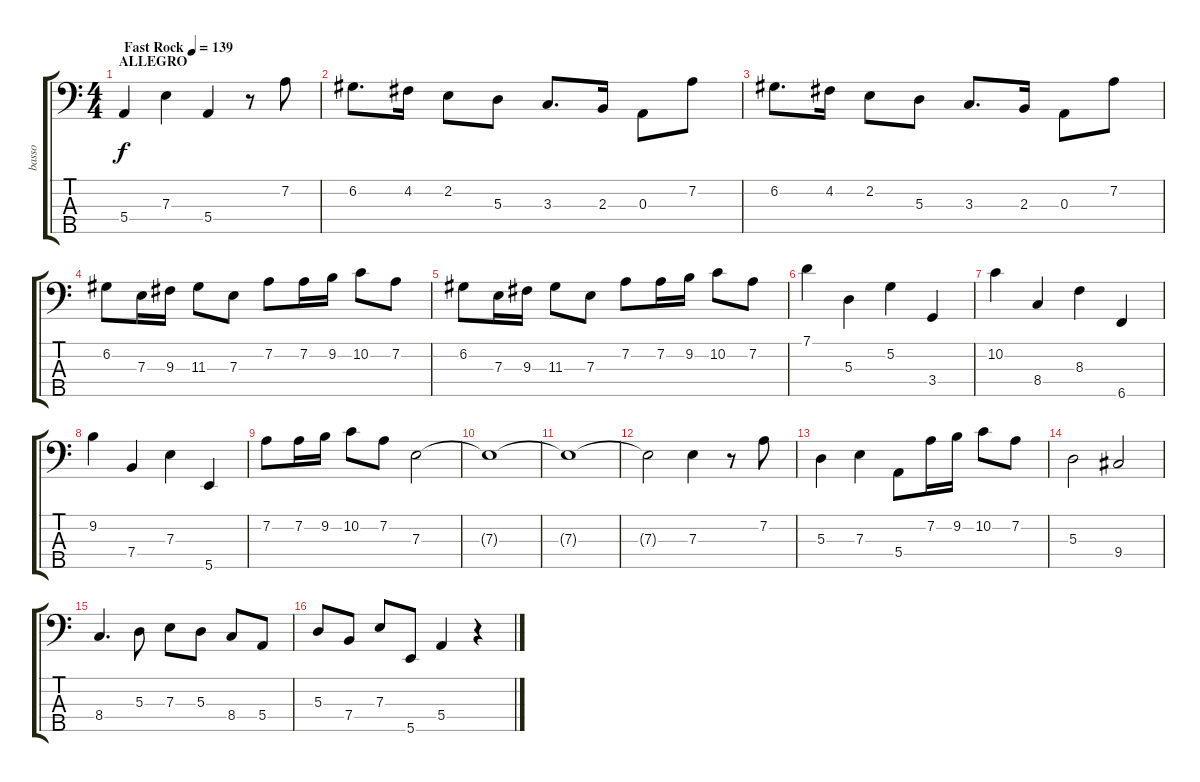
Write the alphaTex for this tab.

\track ("basso" "basso") {instrument electricbassfinger}
\staff {score tabs}
\tuning (G2 D2 A1 E1 B0) {hide}
\ts (4 4)
\section ("" "ALLEGRO")
\tempo (139 "Fast Rock")
\clef f4
\ks aminor
5.4.4{dy f instrument electricbassfinger} 7.3.4 5.4.4 r.8 7.2.8 |
6.2.8{d} 4.2.16 2.2.8 5.3.8 3.3.8{d} 2.3.16 0.3.8 7.2.8 |
6.2.8{d} 4.2.16 2.2.8 5.3.8 3.3.8{d} 2.3.16 0.3.8 7.2.8 |
6.2.8 7.3.16 9.3.16 11.3.8 7.3.8 7.2.8 7.2.16 9.2.16 10.2.8 7.2.8 |
6.2.8 7.3.16 9.3.16 11.3.8 7.3.8 7.2.8 7.2.16 9.2.16 10.2.8 7.2.8 |
7.1.4 5.3.4 5.2.4 3.4.4 |
10.2.4 8.4.4 8.3.4 6.5.4 |
9.2.4 7.4.4 7.3.4 5.5.4 |
7.2.8 7.2.16 9.2.16 10.2.8 7.2.8 7.3.2 |
7.3{t}.1 |
7.3{t}.1 |
7.3{t}.2 7.3.4 r.8 7.2.8 |
5.3.4 7.3.4 5.4.8 7.2.16 9.2.16 10.2.8 7.2.8 |
5.3.2 9.4.2 |
8.4.4{d} 5.3.8 7.3.8 5.3.8 8.4.8 5.4.8 |
5.3.8 7.4.8 7.3.8 5.5.8 5.4.4 r.4
